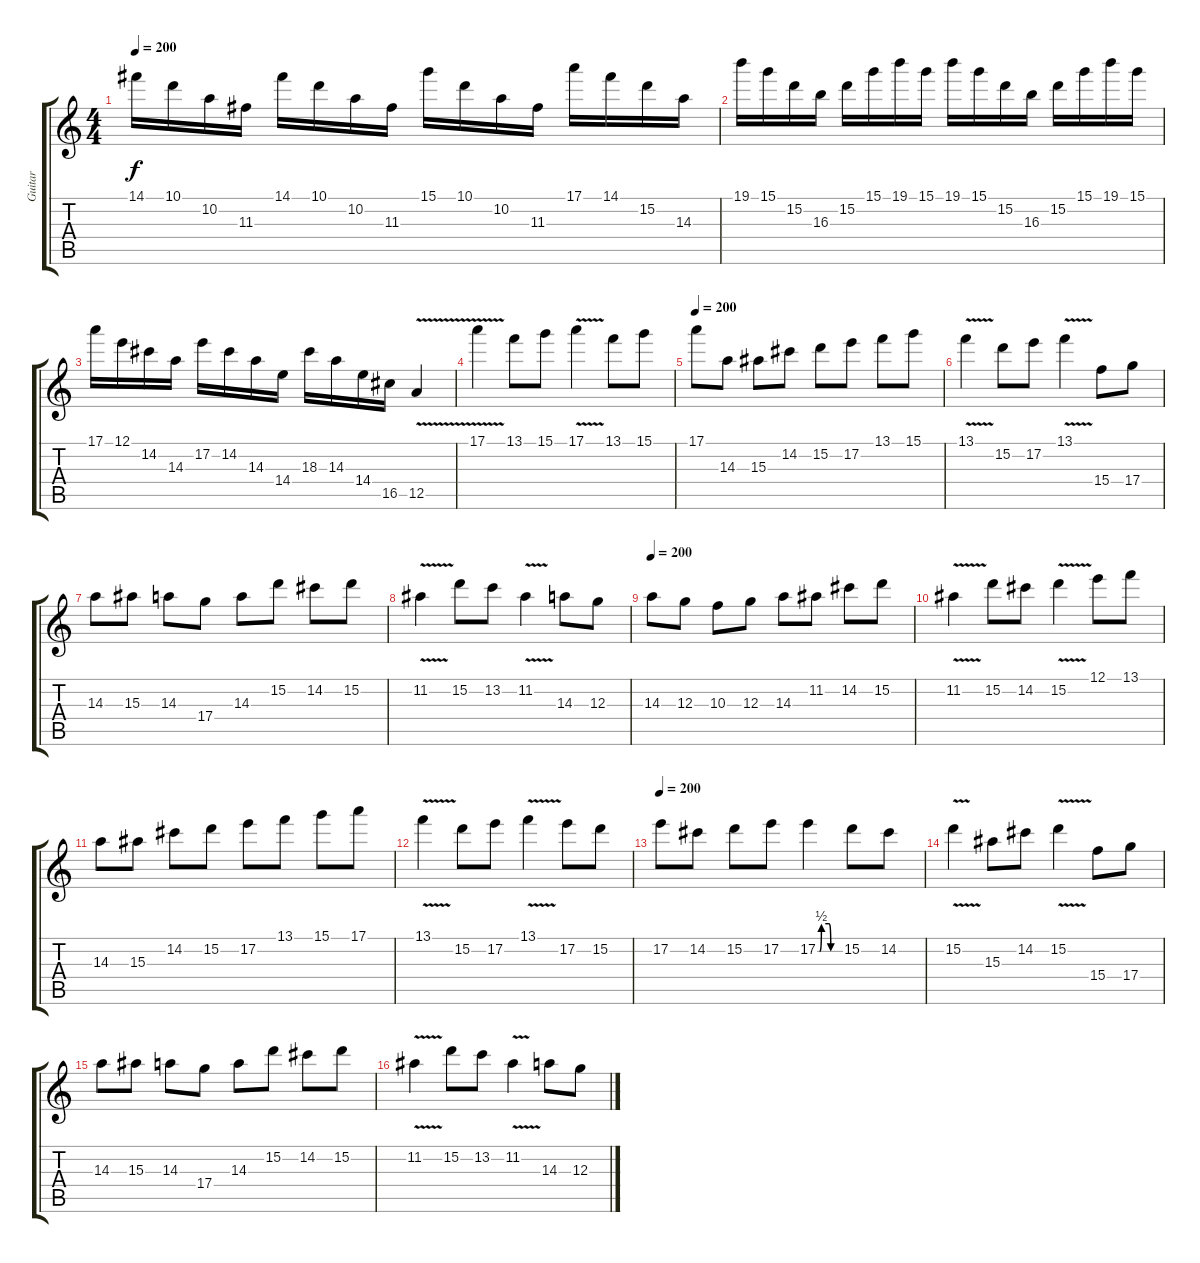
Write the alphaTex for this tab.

\track ("Guitar" "Guitar") {instrument distortionguitar}
\staff {score tabs}
\tuning (E4 B3 G3 D3 A2 E2) {hide}
\ts (4 4)
\tempo 200
\clef g2
\ks c
14.1.16{dy f} 10.1.16 10.2.16 11.3.16 14.1.16 10.1.16 10.2.16 11.3.16 15.1.16 10.1.16 10.2.16 11.3.16 17.1.16 14.1.16 15.2.16 14.3.16 |
19.1.16 15.1.16 15.2.16 16.3.16 15.2.16 15.1.16 19.1.16 15.1.16 19.1.16 15.1.16 15.2.16 16.3.16 15.2.16 15.1.16 19.1.16 15.1.16 |
17.1.16 12.1.16 14.2.16 14.3.16 17.2.16 14.2.16 14.3.16 14.4.16 18.3.16 14.3.16 14.4.16 16.5.16 12.5{v}.4 |
17.1{v}.4 13.1.8 15.1.8 17.1{v}.4 13.1.8 15.1.8 |
\tempo 200
17.1.8 14.3.8 15.3.8 14.2.8 15.2.8 17.2.8 13.1.8 15.1.8 |
13.1{v}.4 15.2.8 17.2.8 13.1{v}.4 15.4.8 17.4.8 |
14.3.8 15.3.8 14.3.8 17.4.8 14.3.8 15.2.8 14.2.8 15.2.8 |
11.2{v}.4 15.2.8 13.2.8 11.2{v}.4 14.3.8 12.3.8 |
\tempo 200
14.3.8 12.3.8 10.3.8 12.3.8 14.3.8 11.2.8 14.2.8 15.2.8 |
11.2{v}.4 15.2.8 14.2.8 15.2{v}.4 12.1.8 13.1.8 |
14.3.8 15.3.8 14.2.8 15.2.8 17.2.8 13.1.8 15.1.8 17.1.8 |
13.1{v}.4 15.2.8 17.2.8 13.1{v}.4 17.2.8 15.2.8 |
\tempo 200
17.2.8 14.2.8 15.2.8 17.2.8 17.2{be (custom 0 0 5 0 10 2 30 2 35 0 60 0)}.4 15.2.8 14.2.8 |
15.2{v}.4 15.3.8 14.2.8 15.2{v}.4 15.4.8 17.4.8 |
14.3.8 15.3.8 14.3.8 17.4.8 14.3.8 15.2.8 14.2.8 15.2.8 |
11.2{v}.4 15.2.8 13.2.8 11.2{v}.4 14.3.8 12.3.8
